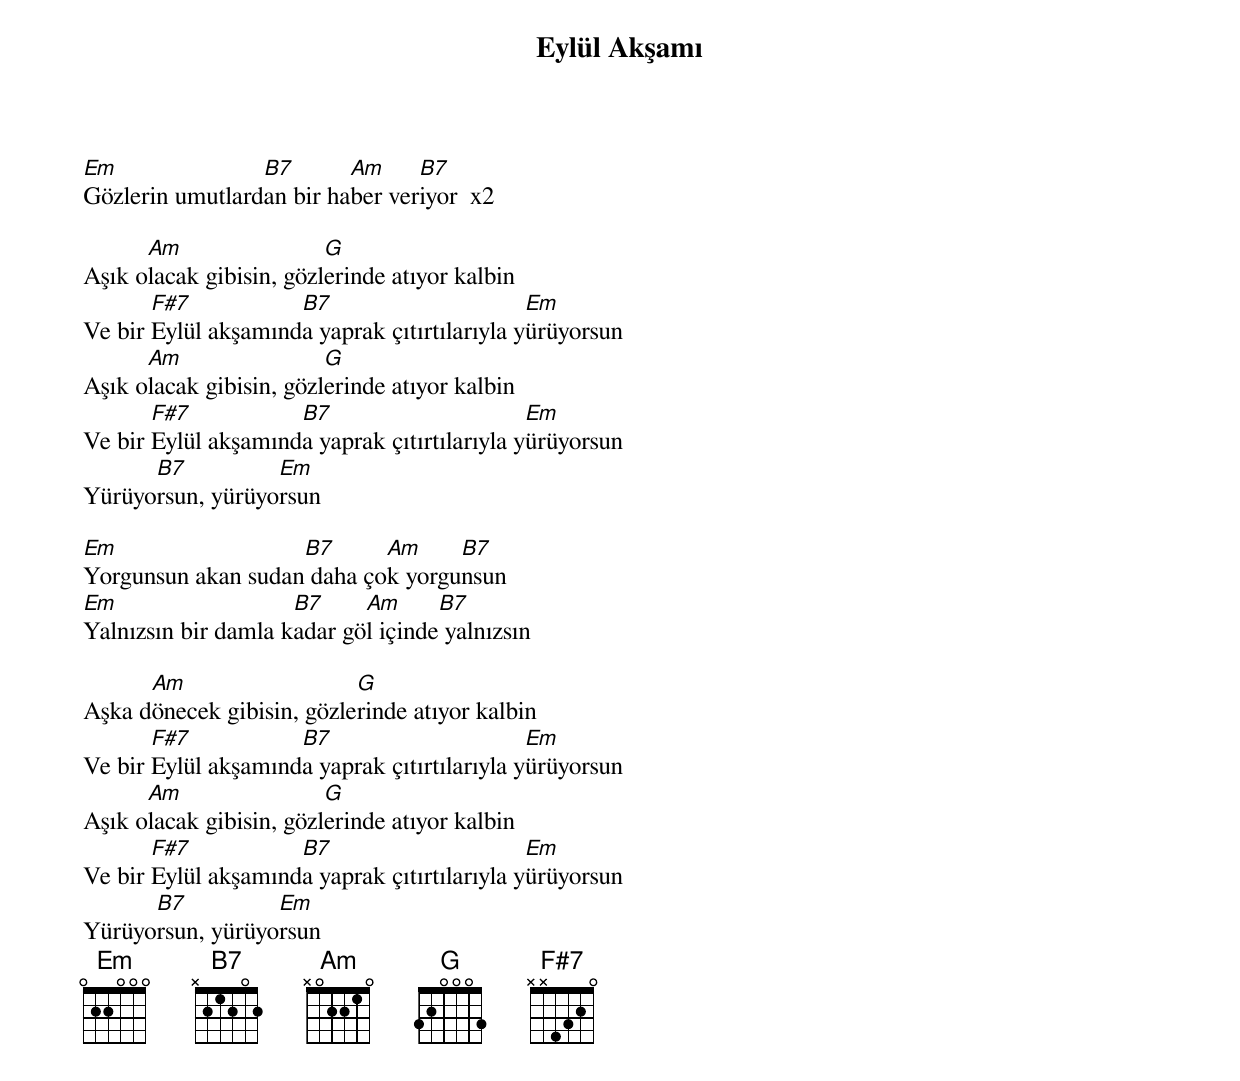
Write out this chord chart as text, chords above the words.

{title: Eylül Akşamı}
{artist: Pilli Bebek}

Em               B7       Am     B7
Gözlerin umutlardan bir haber veriyor  x2

      Am                 G
Aşık olacak gibisin, gözlerinde atıyor kalbin
       F#7           B7                       Em
Ve bir Eylül akşamında yaprak çıtırtılarıyla yürüyorsun
      Am                 G
Aşık olacak gibisin, gözlerinde atıyor kalbin
       F#7           B7                       Em
Ve bir Eylül akşamında yaprak çıtırtılarıyla yürüyorsun
      B7          Em
Yürüyorsun, yürüyorsun

Em                  B7      Am     B7
Yorgunsun akan sudan daha çok yorgunsun
Em                   B7     Am      B7
Yalnızsın bir damla kadar göl içinde yalnızsın

      Am                   G
Aşka dönecek gibisin, gözlerinde atıyor kalbin
       F#7           B7                       Em
Ve bir Eylül akşamında yaprak çıtırtılarıyla yürüyorsun
      Am                 G
Aşık olacak gibisin, gözlerinde atıyor kalbin
       F#7           B7                       Em
Ve bir Eylül akşamında yaprak çıtırtılarıyla yürüyorsun
      B7          Em
Yürüyorsun, yürüyorsun
